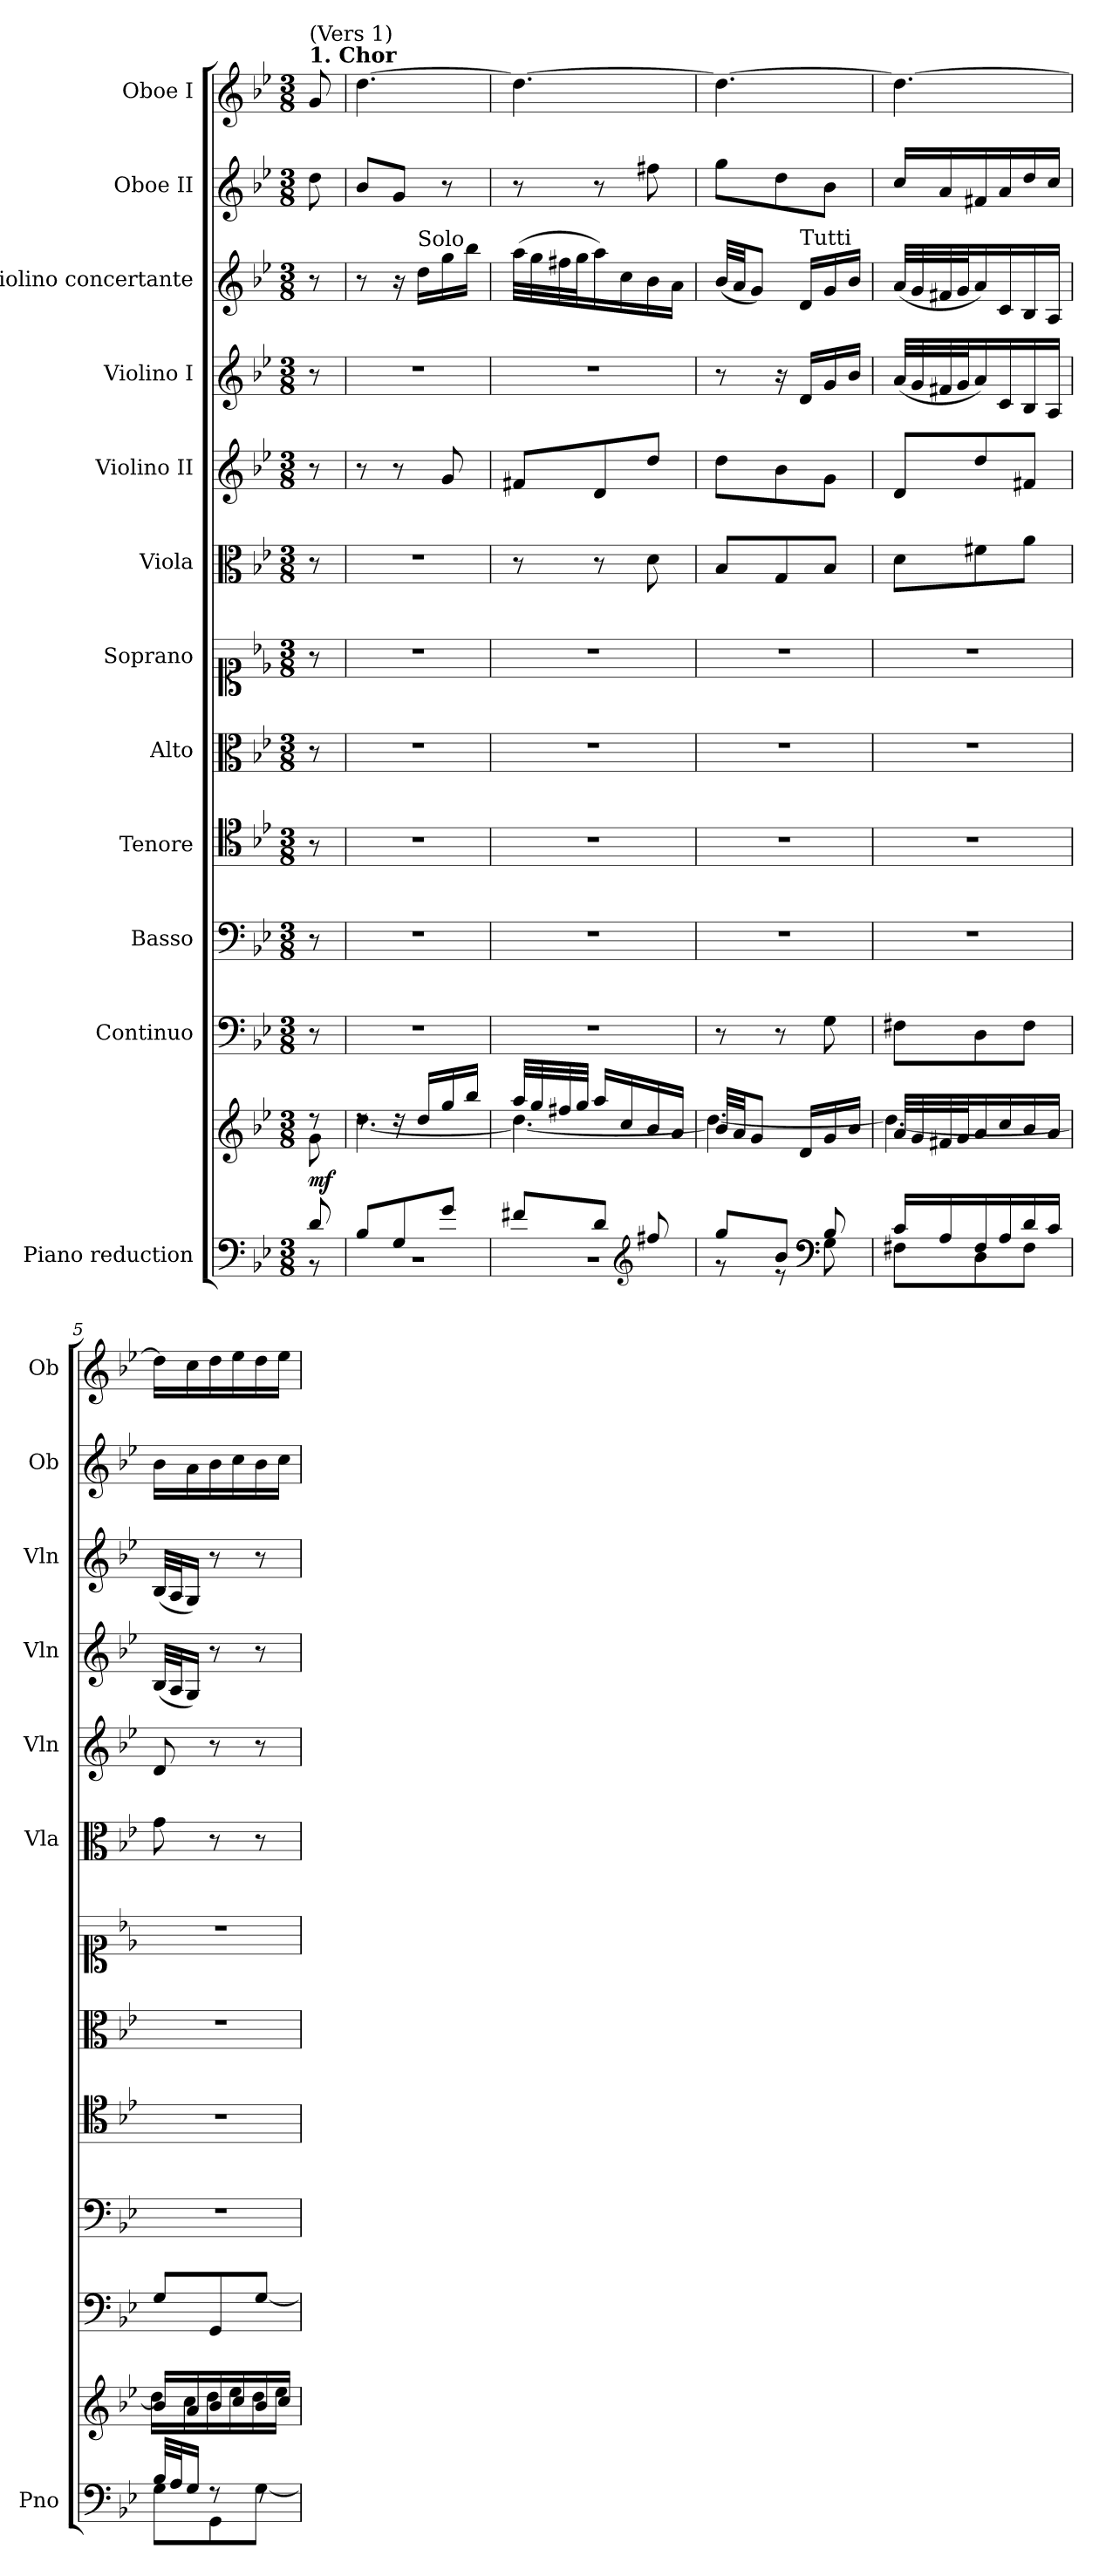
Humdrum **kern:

**kern	**kern	**dynam	**kern	**kern	**kern	**kern	**kern	**kern	**kern	**kern	**kern	**kern	**kern
*part12	*part12	*part12	*part11	*part10	*part9	*part8	*part7	*part6	*part5	*part4	*part3	*part2	*part1
*staff13	*staff12	*staff12/13	*staff11	*staff10	*staff9	*staff8	*staff7	*staff6	*staff5	*staff4	*staff3	*staff2	*staff1
*I"Piano reduction	*	*	*I"Continuo	*I"Basso	*I"Tenore	*I"Alto	*I"Soprano	*I"Viola	*I"Violino II	*I"Violino I	*I"Violino concertante	*I"Oboe II	*I"Oboe I
*I'Pno	*	*	*	*	*	*	*	*I'Vla	*I'Vln	*I'Vln	*I'Vln	*I'Ob	*I'Ob
*clefF4	*clefG2	*	*clefF4	*clefF4	*clefC4	*clefC3	*clefC1	*clefC3	*clefG2	*clefG2	*clefG2	*clefG2	*clefG2
*k[b-e-]	*k[b-e-]	*	*k[b-e-]	*k[b-e-]	*k[b-e-]	*k[b-e-]	*k[b-e-]	*k[b-e-]	*k[b-e-]	*k[b-e-]	*k[b-e-]	*k[b-e-]	*k[b-e-]
*M3/8	*M3/8	*	*M3/8	*M3/8	*M3/8	*M3/8	*M3/8	*M3/8	*M3/8	*M3/8	*M3/8	*M3/8	*M3/8
=	=	=	=	=	=	=	=	=	=	=	=	=	=
*^	*^	*	*	*	*	*	*	*	*	*	*	*	*
!	!	!	!	!	!	!	!	!	!	!	!	!	!	!	!LO:TX:a:B:t=1. Chor
!	!	!	!	!	!	!	!	!	!	!	!	!	!	!	!LO:TX:a:t=(Vers 1)
!	!	!	!	!LO:DY:b	!	!	!	!	!	!	!	!	!	!	!
8d/	8r	8rdd	8g\	mf	8r	8r	8r	8r	8r	8r	8r	8r	8r	8dd\	8g/
=1	=1	=1	=1	=1	=1	=1	=1	=1	=1	=1	=1	=1	=1	=1	=1
8B-/L	4.r	8rdd	[4.dd\	.	4.r	4.r	4.r	4.r	4.r	4.r	8r	4.r	8r	8b-/L	[4.dd\
8G/	.	16rdd	.	.	.	.	.	.	.	.	8r	.	16r	8g/J	.
!	!	!	!	!	!	!	!	!	!	!	!	!	!LO:TX:a:t=Solo	!	!
.	.	16dd/LL	.	.	.	.	.	.	.	.	.	.	16dd\LL	.	.
8g/J	.	16gg/	.	.	.	.	.	.	.	.	8g/	.	16gg\	8r	.
.	.	16bb-/JJ	.	.	.	.	.	.	.	.	.	.	16bb-\JJ	.	.
=2	=2	=2	=2	=2	=2	=2	=2	=2	=2	=2	=2	=2	=2	=2	=2
8f#X/L	4.r	32aa/LLL	4.dd\_	.	4.r	4.r	4.r	4.r	4.r	8r	8f#X/L	4.r	(>32aa\LLL	8r	4.dd\_
.	.	32gg/	.	.	.	.	.	.	.	.	.	.	32gg\	.	.
.	.	32ff#X/	.	.	.	.	.	.	.	.	.	.	32ff#X\	.	.
.	.	32gg/JJJ	.	.	.	.	.	.	.	.	.	.	32gg\J	.	.
8d/J	.	16aa/LL	.	.	.	.	.	.	.	8r	8d/	.	16aa\)	8r	.
.	.	16cc/	.	.	.	.	.	.	.	.	.	.	16cc\	.	.
*clefG2	*	*	*	*	*	*	*	*	*	*	*	*	*	*	*
8ff#X/	.	16b-/	.	.	.	.	.	.	.	8d\	8dd/J	.	16b-\	8ff#X\	.
.	.	16a/JJ	.	.	.	.	.	.	.	.	.	.	16a\JJ	.	.
=3	=3	=3	=3	=3	=3	=3	=3	=3	=3	=3	=3	=3	=3	=3	=3
8gg/L	8r	32b-/LLL	4.dd\_	.	8r	4.r	4.r	4.r	4.r	8B-/L	8dd\L	8r	(<32b-/LLL	8gg\L	4.dd\_
.	.	32a/JJ	.	.	.	.	.	.	.	.	.	.	32a/JJ	.	.
.	.	8g/J	.	.	.	.	.	.	.	.	.	.	8g/J)	.	.
8b-/J	8r	.	.	.	8r	.	.	.	.	8G/	8b-\	16r	.	8dd\	.
!	!	!	!	!	!	!	!	!	!	!	!	!	!LO:TX:a:t=Tutti	!	!
.	.	16d/LL	.	.	.	.	.	.	.	.	.	16d/LL	16d/LL	.	.
*clefF4	*	*	*	*	*	*	*	*	*	*	*	*	*	*	*
8B-/	8G\	16g/	.	.	8G\	.	.	.	.	8B-/J	8g\J	16g/	16g/	8b-\J	.
.	.	16b-/JJ	.	.	.	.	.	.	.	.	.	16b-/JJ	16b-/JJ	.	.
=4	=4	=4	=4	=4	=4	=4	=4	=4	=4	=4	=4	=4	=4	=4	=4
16c/LL	8F#X\L	32a/LLL	4.dd\_	.	8F#X\L	4.r	4.r	4.r	4.r	8d\L	8d/L	(<32a/LLL	(<32a/LLL	16cc/LL	4.dd\_
.	.	32g/	.	.	.	.	.	.	.	.	.	32g/	32g/	.	.
16A/	.	32f#X/	.	.	.	.	.	.	.	.	.	32f#X/	32f#X/	16a/	.
.	.	32g/J	.	.	.	.	.	.	.	.	.	32g/J	32g/J	.	.
16F#/	8D\	16a/	.	.	8D\	.	.	.	.	8f#X\	8dd/	16a/)	16a/)	16f#X/	.
16A/	.	16cc/	.	.	.	.	.	.	.	.	.	16c/	16c/	16a/	.
16d/	8F#\J	16b-/	.	.	8F#\J	.	.	.	.	8a\J	8f#X/J	16B-/	16B-/	16dd/	.
16c/JJ	.	16a/JJ	.	.	.	.	.	.	.	.	.	16A/JJ	16A/JJ	16cc/JJ	.
=5	=5	=5	=5	=5	=5	=5	=5	=5	=5	=5	=5	=5	=5	=5	=5
32B-/LLL	8G\L	16b-/LL	16dd\LL]	.	8G/L	4.r	4.r	4.r	4.r	8g\	8d/	(<32B-/LLL	(<32B-/LLL	16b-\LL	16dd\LL]
32A/J	.	.	.	.	.	.	.	.	.	.	.	32A/J	32A/J	.	.
16G/JJ	.	16a/	16cc\	.	.	.	.	.	.	.	.	16G/JJ)	16G/JJ)	16a\	16cc\
8rF	8GG\	16b-/	16dd\	.	8GG/	.	.	.	.	8r	8r	8r	8r	16b-\	16dd\
.	.	16cc/	16ee-\	.	.	.	.	.	.	.	.	.	.	16cc\	16ee-\
8rF	[8G\J	16b-/	16dd\	.	[8G/J	.	.	.	.	8r	8r	8r	8r	16b-\	16dd\
.	.	16cc/JJ	16ee-\JJ	.	.	.	.	.	.	.	.	.	.	16cc\JJ	16ee-\JJ
*v	*v	*	*	*	*	*	*	*	*	*	*	*	*	*	*
*	*v	*v	*	*	*	*	*	*	*	*	*	*	*	*
=	=	=	=	=	=	=	=	=	=	=	=	=	=
*-	*-	*-	*-	*-	*-	*-	*-	*-	*-	*-	*-	*-	*-
